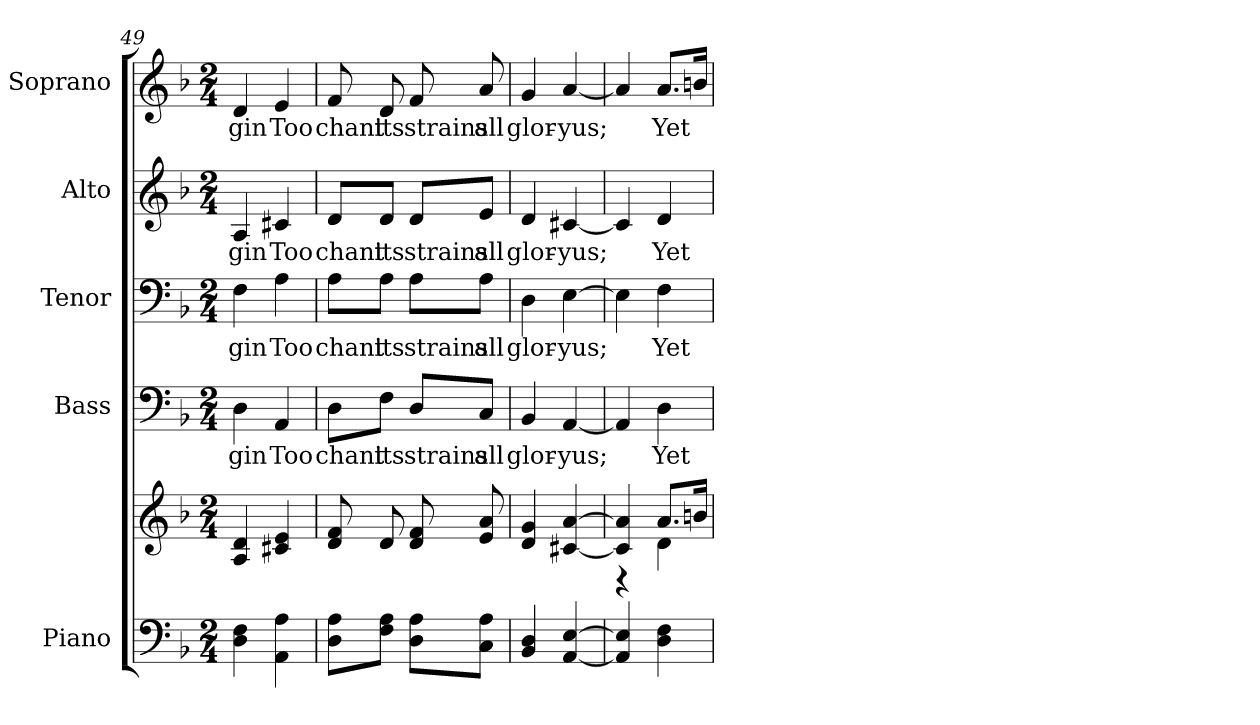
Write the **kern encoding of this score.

**kern	**kern	**kern	**text	**kern	**text	**kern	**text	**kern	**text
*part5	*part5	*part4	*part4	*part3	*part3	*part2	*part2	*part1	*part1
*staff6	*staff5	*staff4	*staff4	*staff3	*staff3	*staff2	*staff2	*staff1	*staff1
*I"Piano	*	*I"Bass	*	*I"Tenor	*	*I"Alto	*	*I"Soprano	*
*I'Pno.	*	*I'B.	*	*I'T.	*	*I'A.	*	*I'S.	*
!!LO:PB:g=z
*clefF4	*clefG2	*clefF4	*	*clefF4	*	*clefG2	*	*clefG2	*
*k[b-]	*k[b-]	*k[b-]	*	*k[b-]	*	*k[b-]	*	*k[b-]	*
*F:	*F:	*F:	*	*F:	*	*F:	*	*F:	*
*M2/4	*M2/4	*M2/4	*	*M2/4	*	*M2/4	*	*M2/4	*
=49	=49	=49	=49	=49	=49	=49	=49	=49	=49
!	!	!	!LO:LY:b:color=#000000	!	!	!	!	!	!
!	!	!	!	!	!LO:LY:b:color=#000000	!	!	!	!
!	!	!	!	!	!	!	!LO:LY:b:color=#000000	!	!
!	!	!	!	!	!	!	!	!	!LO:LY:b:color=#000000
4Di\ 4Fi	4Ai/ 4di	4Di\	gin	4Fi\	gin	4Ai/	gin	4di/	gin
!	!	!	!LO:LY:b:color=#000000	!	!	!	!	!	!
!	!	!	!	!	!LO:LY:b:color=#000000	!	!	!	!
!	!	!	!	!	!	!	!LO:LY:b:color=#000000	!	!
!	!	!	!	!	!	!	!	!	!LO:LY:b:color=#000000
4AAi\ 4Ai	4c#Xi/ 4ei	4AAi/	Too	4Ai\	Too	4c#Xi/	Too	4ei/	Too
=50	=50	=50	=50	=50	=50	=50	=50	=50	=50
!	!	!	!LO:LY:b:color=#000000	!	!	!	!	!	!
!	!	!	!	!	!LO:LY:b:color=#000000	!	!	!	!
!	!	!	!	!	!	!	!LO:LY:b:color=#000000	!	!
!	!	!	!	!	!	!	!	!	!LO:LY:b:color=#000000
8Di\ 8Ai\L	8di/ 8fi	8Di\L	chant	8Ai\L	chant	8di/L	chant	8fi/	chant
!	!	!	!LO:LY:b:color=#000000	!	!	!	!	!	!
!	!	!	!	!	!LO:LY:b:color=#000000	!	!	!	!
!	!	!	!	!	!	!	!LO:LY:b:color=#000000	!	!
!	!	!	!	!	!	!	!	!	!LO:LY:b:color=#000000
8Fi\ 8Ai\J	8di/	8Fi\J	its	8Ai\J	its	8di/J	its	8di/	its
!	!	!	!LO:LY:b:color=#000000	!	!	!	!	!	!
!	!	!	!	!	!LO:LY:b:color=#000000	!	!	!	!
!	!	!	!	!	!	!	!LO:LY:b:color=#000000	!	!
!	!	!	!	!	!	!	!	!	!LO:LY:b:color=#000000
8Di\ 8Ai\L	8di/ 8fi	8Di/L	strains	8Ai\L	strains	8di/L	strains	8fi/	strains
!	!	!	!LO:LY:b:color=#000000	!	!	!	!	!	!
!	!	!	!	!	!LO:LY:b:color=#000000	!	!	!	!
!	!	!	!	!	!	!	!LO:LY:b:color=#000000	!	!
!	!	!	!	!	!	!	!	!	!LO:LY:b:color=#000000
8Ci\ 8Ai\J	8ei/ 8ai	8Ci/J	all	8Ai\J	all	8ei/J	all	8ai/	all
=51	=51	=51	=51	=51	=51	=51	=51	=51	=51
!	!	!	!LO:LY:b:color=#000000	!	!	!	!	!	!
!	!	!	!	!	!LO:LY:b:color=#000000	!	!	!	!
!	!	!	!	!	!	!	!LO:LY:b:color=#000000	!	!
!	!	!	!	!	!	!	!	!	!LO:LY:b:color=#000000
4BB-i/ 4Di	4di/ 4gi	4BB-i/	glor-	4Di\	glor-	4di/	glor-	4gi/	glor-
!	!	!	!LO:LY:b:color=#000000	!	!	!	!	!	!
!	!	!	!	!	!LO:LY:b:color=#000000	!	!	!	!
!	!	!	!	!	!	!	!LO:LY:b:color=#000000	!	!
!	!	!	!	!	!	!	!	!	!LO:LY:b:color=#000000
[<4AAi/ [>4Ei	[<4c#Xi/ [>4ai	[<4AAi/	-yus;	[>4Ei\	-yus;	[<4c#Xi/	-yus;	[<4ai/	-yus;
!!LO:PB:g=z
=52	=52	=52	=52	=52	=52	=52	=52	=52	=52
*	*^	*	*	*	*	*	*	*	*
4AAi/] 4Ei]	4c#i/] 4ai]	4r	4AAi/]	.	4Ei\]	.	4c#i/]	.	4ai/]	.
!	!	!	!	!LO:LY:b:color=#000000	!	!	!	!	!	!
!	!	!	!	!	!	!LO:LY:b:color=#000000	!	!	!	!
!	!	!	!	!	!	!	!	!LO:LY:b:color=#000000	!	!
!	!	!	!	!	!	!	!	!	!	!LO:LY:b:color=#000000
4Di\ 4Fi	8.ai/L	4di\	4Di\	Yet	4Fi\	Yet	4di/	Yet	8.ai/L	Yet
.	16bni/Jk	.	.	.	.	.	.	.	16bni/Jk	.
*	*v	*v	*	*	*	*	*	*	*	*
=	=	=	=	=	=	=	=	=	=
*-	*-	*-	*-	*-	*-	*-	*-	*-	*-
